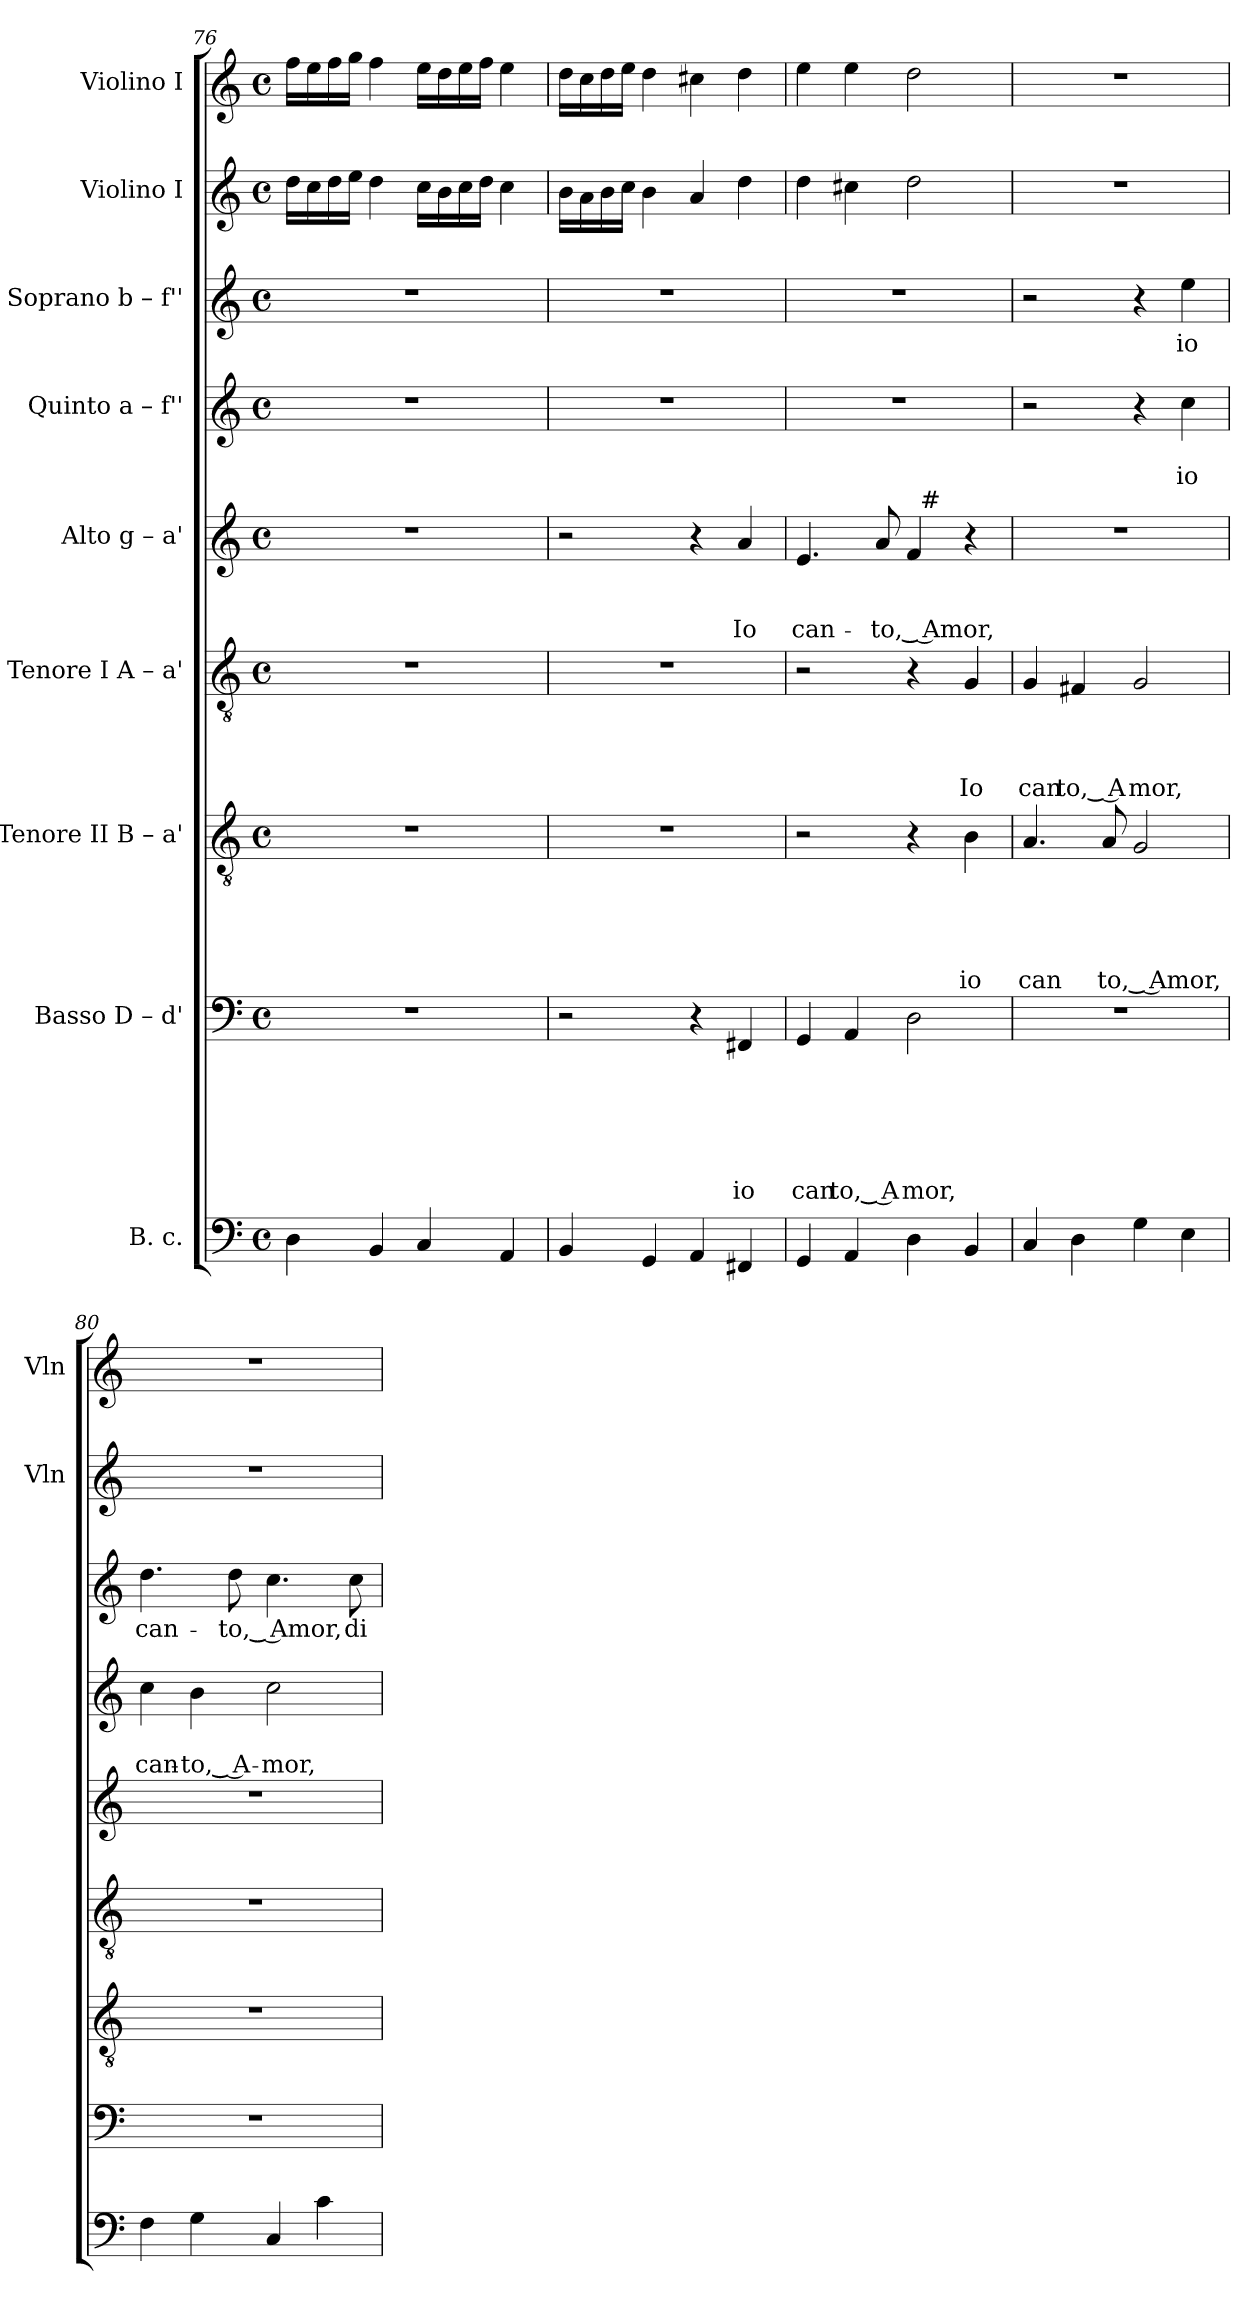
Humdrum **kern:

**kern	**kern	**text	**text	**text	**text	**text	**text	**kern	**text	**text	**text	**text	**text	**kern	**text	**text	**text	**text	**kern	**text	**text	**text	**kern	**text	**text	**kern	**text	**kern	**kern
*part9	*part8	*part8	*part8	*part8	*part8	*part8	*part8	*part7	*part7	*part7	*part7	*part7	*part7	*part6	*part6	*part6	*part6	*part6	*part5	*part5	*part5	*part5	*part4	*part4	*part4	*part3	*part3	*part2	*part1
*staff9	*staff8	*staff8	*staff8	*staff8	*staff8	*staff8	*staff8	*staff7	*staff7	*staff7	*staff7	*staff7	*staff7	*staff6	*staff6	*staff6	*staff6	*staff6	*staff5	*staff5	*staff5	*staff5	*staff4	*staff4	*staff4	*staff3	*staff3	*staff2	*staff1
*I"B. c.	*I"Basso D – d'	*	*	*	*	*	*	*I"Tenore II B – a'	*	*	*	*	*	*I"Tenore I A – a'	*	*	*	*	*I"Alto g – a'	*	*	*	*I"Quinto a – f''	*	*	*I"Soprano b – f''	*	*I"Violino I	*I"Violino I
*	*	*	*	*	*	*	*	*	*	*	*	*	*	*	*	*	*	*	*	*	*	*	*	*	*	*	*	*I'Vln	*I'Vln
*clefF4	*clefF4	*	*	*	*	*	*	*clefGv2	*	*	*	*	*	*clefGv2	*	*	*	*	*clefG2	*	*	*	*clefG2	*	*	*clefG2	*	*clefG2	*clefG2
*k[]	*k[]	*	*	*	*	*	*	*k[]	*	*	*	*	*	*k[]	*	*	*	*	*k[]	*	*	*	*k[]	*	*	*k[]	*	*k[]	*k[]
*C:	*C:	*	*	*	*	*	*	*C:	*	*	*	*	*	*C:	*	*	*	*	*C:	*	*	*	*C:	*	*	*C:	*	*C:	*C:
*M4/4	*M4/4	*	*	*	*	*	*	*M4/4	*	*	*	*	*	*M4/4	*	*	*	*	*M4/4	*	*	*	*M4/4	*	*	*M4/4	*	*M4/4	*M4/4
*met(c)	*met(c)	*	*	*	*	*	*	*met(c)	*	*	*	*	*	*met(c)	*	*	*	*	*met(c)	*	*	*	*met(c)	*	*	*met(c)	*	*met(c)	*met(c)
=76	=76	=76	=76	=76	=76	=76	=76	=76	=76	=76	=76	=76	=76	=76	=76	=76	=76	=76	=76	=76	=76	=76	=76	=76	=76	=76	=76	=76	=76
4D\	1r	.	.	.	.	.	.	1r	.	.	.	.	.	1r	.	.	.	.	1r	.	.	.	1r	.	.	1r	.	16dd\LL	16ff\LL
.	.	.	.	.	.	.	.	.	.	.	.	.	.	.	.	.	.	.	.	.	.	.	.	.	.	.	.	16cc\	16ee\
.	.	.	.	.	.	.	.	.	.	.	.	.	.	.	.	.	.	.	.	.	.	.	.	.	.	.	.	16dd\	16ff\
.	.	.	.	.	.	.	.	.	.	.	.	.	.	.	.	.	.	.	.	.	.	.	.	.	.	.	.	16ee\JJ	16gg\JJ
4BB/	.	.	.	.	.	.	.	.	.	.	.	.	.	.	.	.	.	.	.	.	.	.	.	.	.	.	.	4dd\	4ff\
4C/	.	.	.	.	.	.	.	.	.	.	.	.	.	.	.	.	.	.	.	.	.	.	.	.	.	.	.	16cc\LL	16ee\LL
.	.	.	.	.	.	.	.	.	.	.	.	.	.	.	.	.	.	.	.	.	.	.	.	.	.	.	.	16b\	16dd\
.	.	.	.	.	.	.	.	.	.	.	.	.	.	.	.	.	.	.	.	.	.	.	.	.	.	.	.	16cc\	16ee\
.	.	.	.	.	.	.	.	.	.	.	.	.	.	.	.	.	.	.	.	.	.	.	.	.	.	.	.	16dd\JJ	16ff\JJ
4AA/	.	.	.	.	.	.	.	.	.	.	.	.	.	.	.	.	.	.	.	.	.	.	.	.	.	.	.	4cc\	4ee\
=77	=77	=77	=77	=77	=77	=77	=77	=77	=77	=77	=77	=77	=77	=77	=77	=77	=77	=77	=77	=77	=77	=77	=77	=77	=77	=77	=77	=77	=77
4BB/	2r	.	.	.	.	.	.	1r	.	.	.	.	.	1r	.	.	.	.	2r	.	.	.	1r	.	.	1r	.	16b\LL	16dd\LL
.	.	.	.	.	.	.	.	.	.	.	.	.	.	.	.	.	.	.	.	.	.	.	.	.	.	.	.	16a\	16cc\
.	.	.	.	.	.	.	.	.	.	.	.	.	.	.	.	.	.	.	.	.	.	.	.	.	.	.	.	16b\	16dd\
.	.	.	.	.	.	.	.	.	.	.	.	.	.	.	.	.	.	.	.	.	.	.	.	.	.	.	.	16cc\JJ	16ee\JJ
4GG/	.	.	.	.	.	.	.	.	.	.	.	.	.	.	.	.	.	.	.	.	.	.	.	.	.	.	.	4b\	4dd\
4AA/	4r	.	.	.	.	.	.	.	.	.	.	.	.	.	.	.	.	.	4r	.	.	.	.	.	.	.	.	4a/	4cc#X\
!	!	!	!	!	!	!	!LO:LY:b	!	!	!	!	!	!	!	!	!	!	!	!	!	!	!LO:LY:b	!	!	!	!	!	!	!
4FF#X/	4FF#X/	.	.	.	.	.	io	.	.	.	.	.	.	.	.	.	.	.	4a/	.	.	Io	.	.	.	.	.	4dd\	4dd\
=78	=78	=78	=78	=78	=78	=78	=78	=78	=78	=78	=78	=78	=78	=78	=78	=78	=78	=78	=78	=78	=78	=78	=78	=78	=78	=78	=78	=78	=78
!	!	!	!	!	!	!	!LO:LY:b	!	!	!	!	!	!	!	!	!	!	!	!	!	!	!LO:LY:b	!	!	!	!	!	!	!
*	*	*	*	*	*	*	*	*	*	*	*	*	*	*	*	*	*	*	*^	*	*	*	*	*	*	*	*	*	*
4GG/	4GG/	.	.	.	.	.	can	2r	.	.	.	.	.	2r	.	.	.	.	4.e/	2ryy	.	.	can-	1r	.	.	1r	.	4dd\	4ee\
!	!	!	!	!	!	!	!LO:LY:b:rj	!	!	!	!	!	!	!	!	!	!	!	!	!	!	!	!	!	!	!	!	!	!	!
4AA/	4AA/	.	.	.	.	.	to,‿ A	.	.	.	.	.	.	.	.	.	.	.	.	.	.	.	.	.	.	.	.	.	4cc#X\	4ee\
!	!	!	!	!	!	!	!	!	!	!	!	!	!	!	!	!	!	!	!	!	!	!	!LO:LY:b:rj	!	!	!	!	!	!	!
.	.	.	.	.	.	.	.	.	.	.	.	.	.	.	.	.	.	.	8a/	.	.	.	-to,‿ Amor,	.	.	.	.	.	.	.
!	!	!	!	!	!	!	!LO:LY:b	!	!	!	!	!	!	!	!	!	!	!	!	!	!	!	!	!	!	!	!	!	!	!
4D\	2D\	.	.	.	.	.	mor,	4r	.	.	.	.	.	4r	.	.	.	.	4f/	32ryy	.	.	.	.	.	.	.	.	2dd\	2dd\
!	!	!	!	!	!	!	!	!	!	!	!	!	!	!	!	!	!	!	!	!LO:TX:a:t=#	!	!	!	!	!	!	!	!	!	!
.	.	.	.	.	.	.	.	.	.	.	.	.	.	.	.	.	.	.	.	4...ryy	.	.	.	.	.	.	.	.	.	.
!	!	!	!	!	!	!	!	!	!	!	!	!	!LO:LY:b	!	!	!	!	!LO:LY:b	!	!	!	!	!	!	!	!	!	!	!	!
4BB/	.	.	.	.	.	.	.	4B\	.	.	.	.	io	4G/	.	.	.	Io	4r	.	.	.	.	.	.	.	.	.	.	.
=79	=79	=79	=79	=79	=79	=79	=79	=79	=79	=79	=79	=79	=79	=79	=79	=79	=79	=79	=79	=79	=79	=79	=79	=79	=79	=79	=79	=79	=79	=79
!	!	!	!	!	!	!	!	!	!	!	!	!	!LO:LY:b	!	!	!	!	!LO:LY:b	!	!	!	!	!	!	!	!	!	!	!	!
*	*	*	*	*	*	*	*	*	*	*	*	*	*	*	*	*	*	*	*v	*v	*	*	*	*	*	*	*	*	*	*
4C/	1r	.	.	.	.	.	.	4.A/	.	.	.	.	can	4G/	.	.	.	can	1r	.	.	.	2r	.	.	2r	.	1r	1r
!	!	!	!	!	!	!	!	!	!	!	!	!	!	!	!	!	!	!LO:LY:b:rj	!	!	!	!	!	!	!	!	!	!	!
4D\	.	.	.	.	.	.	.	.	.	.	.	.	.	4F#X/	.	.	.	to,‿ A	.	.	.	.	.	.	.	.	.	.	.
!	!	!	!	!	!	!	!	!	!	!	!	!	!LO:LY:b:rj	!	!	!	!	!	!	!	!	!	!	!	!	!	!	!	!
.	.	.	.	.	.	.	.	8A/	.	.	.	.	to,‿ Amor,	.	.	.	.	.	.	.	.	.	.	.	.	.	.	.	.
!	!	!	!	!	!	!	!	!	!	!	!	!	!	!	!	!	!	!LO:LY:b	!	!	!	!	!	!	!	!	!	!	!
4G\	.	.	.	.	.	.	.	2G/	.	.	.	.	.	2G/	.	.	.	mor,	.	.	.	.	4r	.	.	4r	.	.	.
!	!	!	!	!	!	!	!	!	!	!	!	!	!	!	!	!	!	!	!	!	!	!	!	!	!LO:LY:b	!	!LO:LY:b	!	!
4E\	.	.	.	.	.	.	.	.	.	.	.	.	.	.	.	.	.	.	.	.	.	.	4cc\	.	io	4ee\	io	.	.
!!LO:PB:g=z
=80	=80	=80	=80	=80	=80	=80	=80	=80	=80	=80	=80	=80	=80	=80	=80	=80	=80	=80	=80	=80	=80	=80	=80	=80	=80	=80	=80	=80	=80
!	!	!	!	!	!	!	!	!	!	!	!	!	!	!	!	!	!	!	!	!	!	!	!	!	!LO:LY:b	!	!LO:LY:b	!	!
4F\	1r	.	.	.	.	.	.	1r	.	.	.	.	.	1r	.	.	.	.	1r	.	.	.	4cc\	.	can-	4.dd\	can-	1r	1r
!	!	!	!	!	!	!	!	!	!	!	!	!	!	!	!	!	!	!	!	!	!	!	!	!	!LO:LY:b:rj	!	!	!	!
4G\	.	.	.	.	.	.	.	.	.	.	.	.	.	.	.	.	.	.	.	.	.	.	4b\	.	-to,‿ A-	.	.	.	.
!	!	!	!	!	!	!	!	!	!	!	!	!	!	!	!	!	!	!	!	!	!	!	!	!	!	!	!LO:LY:b:rj	!	!
.	.	.	.	.	.	.	.	.	.	.	.	.	.	.	.	.	.	.	.	.	.	.	.	.	.	8dd\	-to,‿ Amor,	.	.
!	!	!	!	!	!	!	!	!	!	!	!	!	!	!	!	!	!	!	!	!	!	!	!	!	!LO:LY:b	!	!	!	!
4C/	.	.	.	.	.	.	.	.	.	.	.	.	.	.	.	.	.	.	.	.	.	.	2cc\	.	-mor,	4.cc\	.	.	.
4c\	.	.	.	.	.	.	.	.	.	.	.	.	.	.	.	.	.	.	.	.	.	.	.	.	.	.	.	.	.
!	!	!	!	!	!	!	!	!	!	!	!	!	!	!	!	!	!	!	!	!	!	!	!	!	!	!	!LO:LY:b	!	!
.	.	.	.	.	.	.	.	.	.	.	.	.	.	.	.	.	.	.	.	.	.	.	.	.	.	8cc\	di	.	.
=	=	=	=	=	=	=	=	=	=	=	=	=	=	=	=	=	=	=	=	=	=	=	=	=	=	=	=	=	=
*-	*-	*-	*-	*-	*-	*-	*-	*-	*-	*-	*-	*-	*-	*-	*-	*-	*-	*-	*-	*-	*-	*-	*-	*-	*-	*-	*-	*-	*-
